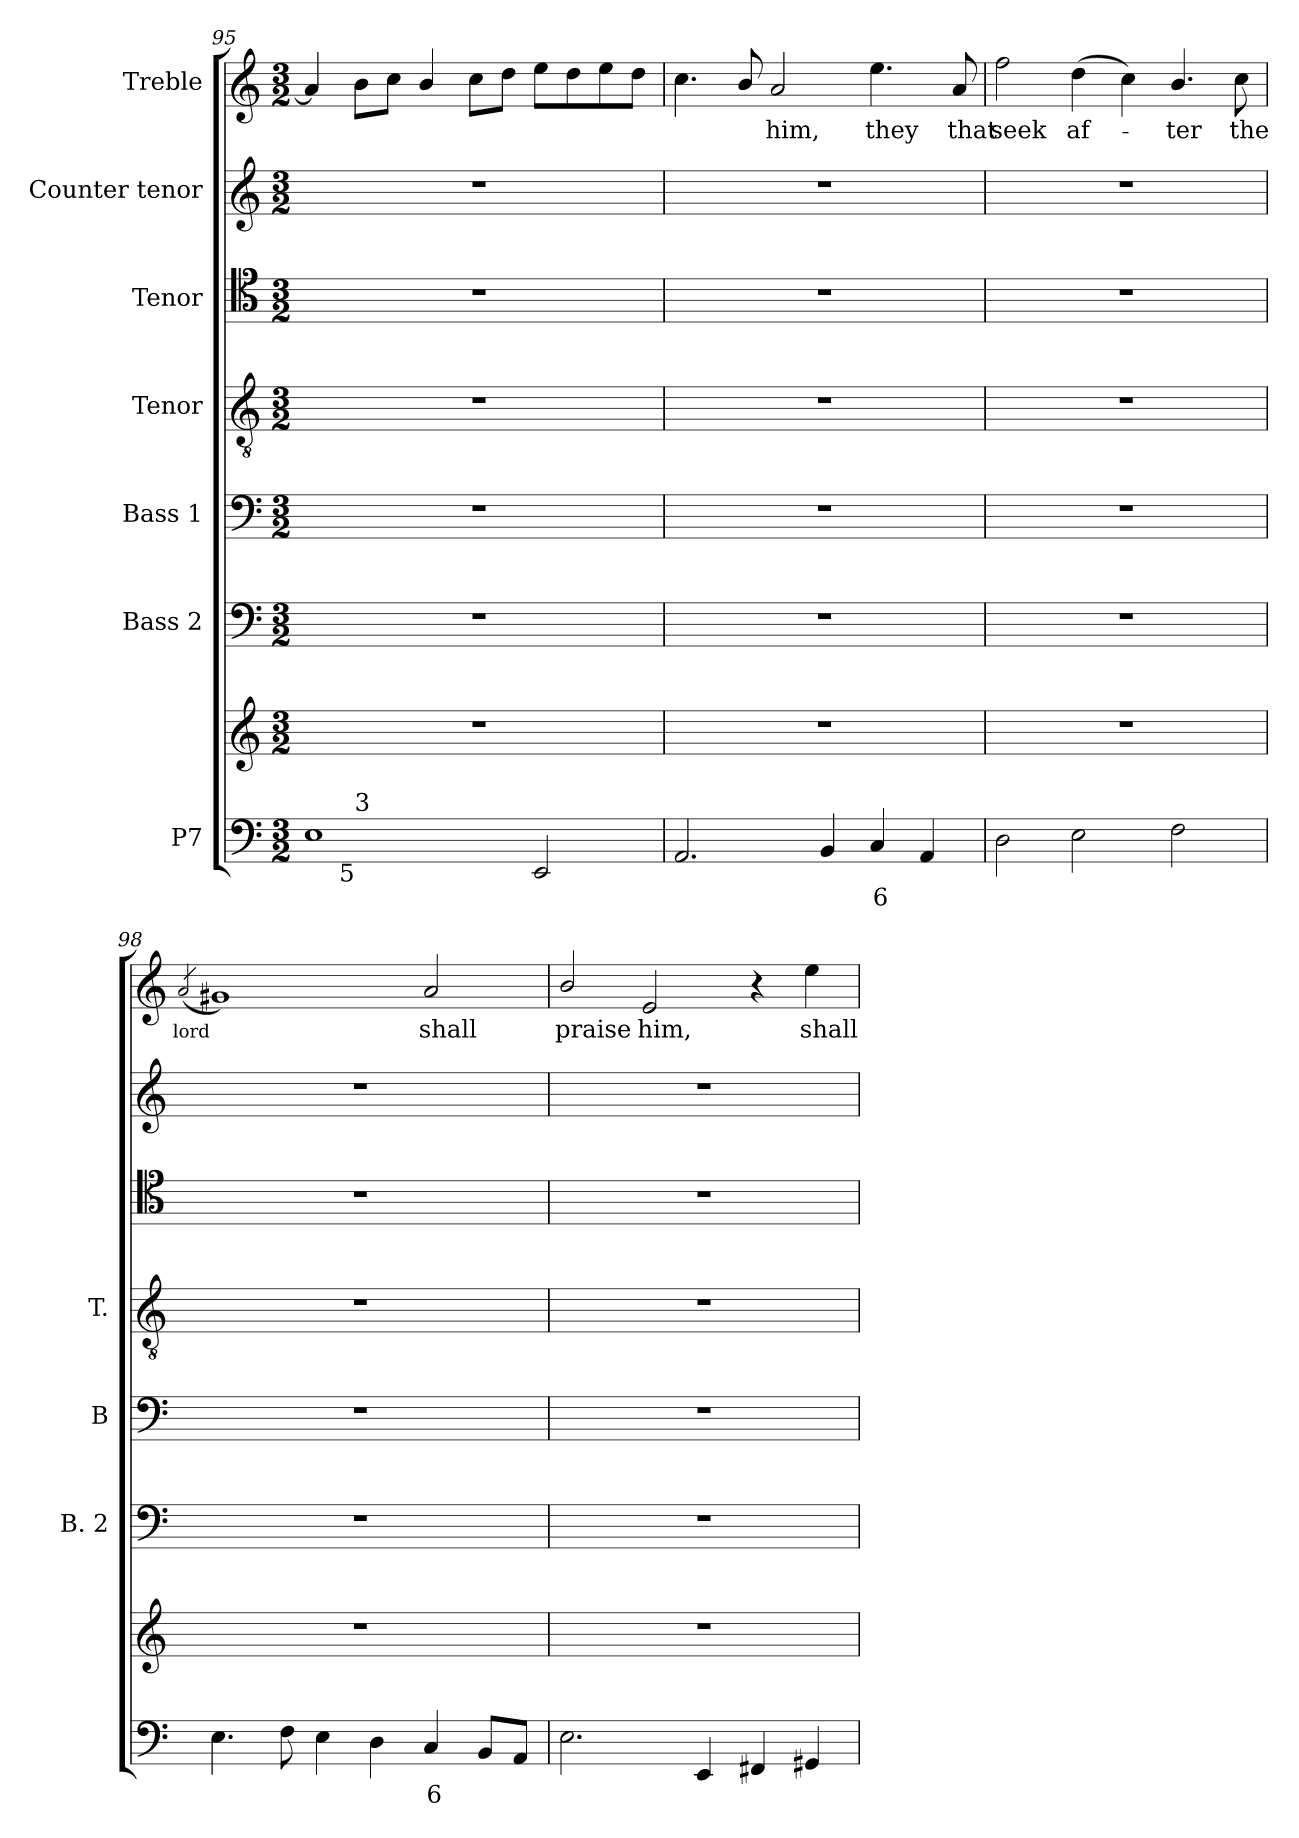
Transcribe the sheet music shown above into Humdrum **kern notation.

**kern	**text	**kern	**kern	**kern	**kern	**kern	**kern	**kern	**text
*part7	*part7	*part7	*part6	*part5	*part4	*part3	*part2	*part1	*part1
*staff8	*staff8	*staff7	*staff6	*staff5	*staff4	*staff3	*staff2	*staff1	*staff1
*I"P7	*	*	*I"Bass 2	*I"Bass 1	*I"Tenor	*I"Tenor	*I"Counter tenor	*I"Treble	*
*	*	*	*I'B. 2	*I'B	*I'T.	*	*	*	*
!!LO:PB:g=z
*clefF4	*	*clefG2	*clefF4	*clefF4	*clefGv2	*clefC4	*clefG2	*clefG2	*
*	*	*	*	*	*ITrd7c12	*	*	*	*
*k[]	*	*k[]	*k[]	*k[]	*k[]	*k[]	*k[]	*k[]	*
*C:	*	*C:	*C:	*C:	*C:	*C:	*C:	*C:	*
*M3/2	*	*M3/2	*M3/2	*M3/2	*M3/2	*M3/2	*M3/2	*M3/2	*
=95	=95	=95	=95	=95	=95	=95	=95	=95	=95
!LO:TX:b:rj:t=6	!	!	!	!	!	!	!	!	!
!LO:TX:t=4	!	!	!	!	!	!	!	!	!
!	!	!LO:N:vis=1	!LO:N:vis=1	!LO:N:vis=1	!LO:N:vis=1	!LO:N:vis=1	!LO:N:vis=1	!	!
*^	*	*	*	*	*	*	*	*	*
1Ei	4ryy	.	1.r	1.r	1.r	1.r	1.r	1.r	4ai/]	.
!	!LO:TX:b:rj:t=5	!	!	!	!	!	!	!	!	!
!	!LO:TX:t=3	!	!	!	!	!	!	!	!	!
.	1ryy	.	.	.	.	.	.	.	8bi\L	.
.	.	.	.	.	.	.	.	.	8cci\J	.
.	.	.	.	.	.	.	.	.	4bi/	.
.	.	.	.	.	.	.	.	.	8cci\L	.
.	.	.	.	.	.	.	.	.	8ddi\J	.
2EEi/	.	.	.	.	.	.	.	.	8eei\L	.
.	.	.	.	.	.	.	.	.	8ddi\	.
.	4ryy	.	.	.	.	.	.	.	8eei\	.
.	.	.	.	.	.	.	.	.	8ddi\J	.
=96	=96	=96	=96	=96	=96	=96	=96	=96	=96	=96
!	!	!	!LO:N:vis=1	!LO:N:vis=1	!LO:N:vis=1	!LO:N:vis=1	!LO:N:vis=1	!LO:N:vis=1	!	!
*v	*v	*	*	*	*	*	*	*	*	*
2.AAi/	.	1.r	1.r	1.r	1.r	1.r	1.r	4.cci\	.
.	.	.	.	.	.	.	.	8bi/	.
!	!	!	!	!	!	!	!	!	!LO:LY:b:color=#000000
.	.	.	.	.	.	.	.	2ai/	him,
4BBi/	.	.	.	.	.	.	.	.	.
!	!LO:LY:b:color=#000000	!	!	!	!	!	!	!	!
!	!	!	!	!	!	!	!	!	!LO:LY:b:color=#000000
4Ci/	6	.	.	.	.	.	.	4.eei\	they
4AAi/	.	.	.	.	.	.	.	.	.
!	!	!	!	!	!	!	!	!	!LO:LY:b:color=#000000
.	.	.	.	.	.	.	.	8ai/	that
=97	=97	=97	=97	=97	=97	=97	=97	=97	=97
!	!	!LO:N:vis=1	!LO:N:vis=1	!LO:N:vis=1	!LO:N:vis=1	!LO:N:vis=1	!LO:N:vis=1	!	!
!	!	!	!	!	!	!	!	!	!LO:LY:b:color=#000000
2Di\	.	1.r	1.r	1.r	1.r	1.r	1.r	2ffi\	seek
!	!	!	!	!	!	!	!	!	!LO:LY:b:color=#000000
2Ei\	.	.	.	.	.	.	.	(4ddi\	af-
.	.	.	.	.	.	.	.	4cci\)	.
!	!	!	!	!	!	!	!	!	!LO:LY:b:color=#000000
2Fi\	.	.	.	.	.	.	.	4.bi/	-ter
!	!	!	!	!	!	!	!	!	!LO:LY:b:color=#000000
.	.	.	.	.	.	.	.	8cci\	the
!!LO:LB:g=z
=98	=98	=98	=98	=98	=98	=98	=98	=98	=98
!	!	!	!	!	!	!	!	!	!LO:LY:b:color=#000000
.	.	.	.	.	.	.	.	(2qai/	lord
!	!	!LO:N:vis=1	!LO:N:vis=1	!LO:N:vis=1	!LO:N:vis=1	!LO:N:vis=1	!LO:N:vis=1	!	!
4.Ei\	.	1.r	1.r	1.r	1.r	1.r	1.r	1g#Xi)	.
8Fi\	.	.	.	.	.	.	.	.	.
4Ei\	.	.	.	.	.	.	.	.	.
4Di\	.	.	.	.	.	.	.	.	.
!	!LO:LY:b:color=#000000	!	!	!	!	!	!	!	!
!	!	!	!	!	!	!	!	!	!LO:LY:b:color=#000000
4Ci/	6	.	.	.	.	.	.	2ai/	shall
8BBi/L	.	.	.	.	.	.	.	.	.
8AAi/J	.	.	.	.	.	.	.	.	.
=99	=99	=99	=99	=99	=99	=99	=99	=99	=99
!	!	!LO:N:vis=1	!LO:N:vis=1	!LO:N:vis=1	!LO:N:vis=1	!LO:N:vis=1	!LO:N:vis=1	!	!
!	!	!	!	!	!	!	!	!	!LO:LY:b:color=#000000
2.Ei\	.	1.r	1.r	1.r	1.r	1.r	1.r	2bi/	praise
!	!	!	!	!	!	!	!	!	!LO:LY:b:color=#000000
.	.	.	.	.	.	.	.	2ei/	him,
4EEi/	.	.	.	.	.	.	.	.	.
4FF#Xi/	.	.	.	.	.	.	.	4r	.
!	!	!	!	!	!	!	!	!	!LO:LY:b:color=#000000
4GG#Xi/	.	.	.	.	.	.	.	4eei\	shall
=	=	=	=	=	=	=	=	=	=
*-	*-	*-	*-	*-	*-	*-	*-	*-	*-
